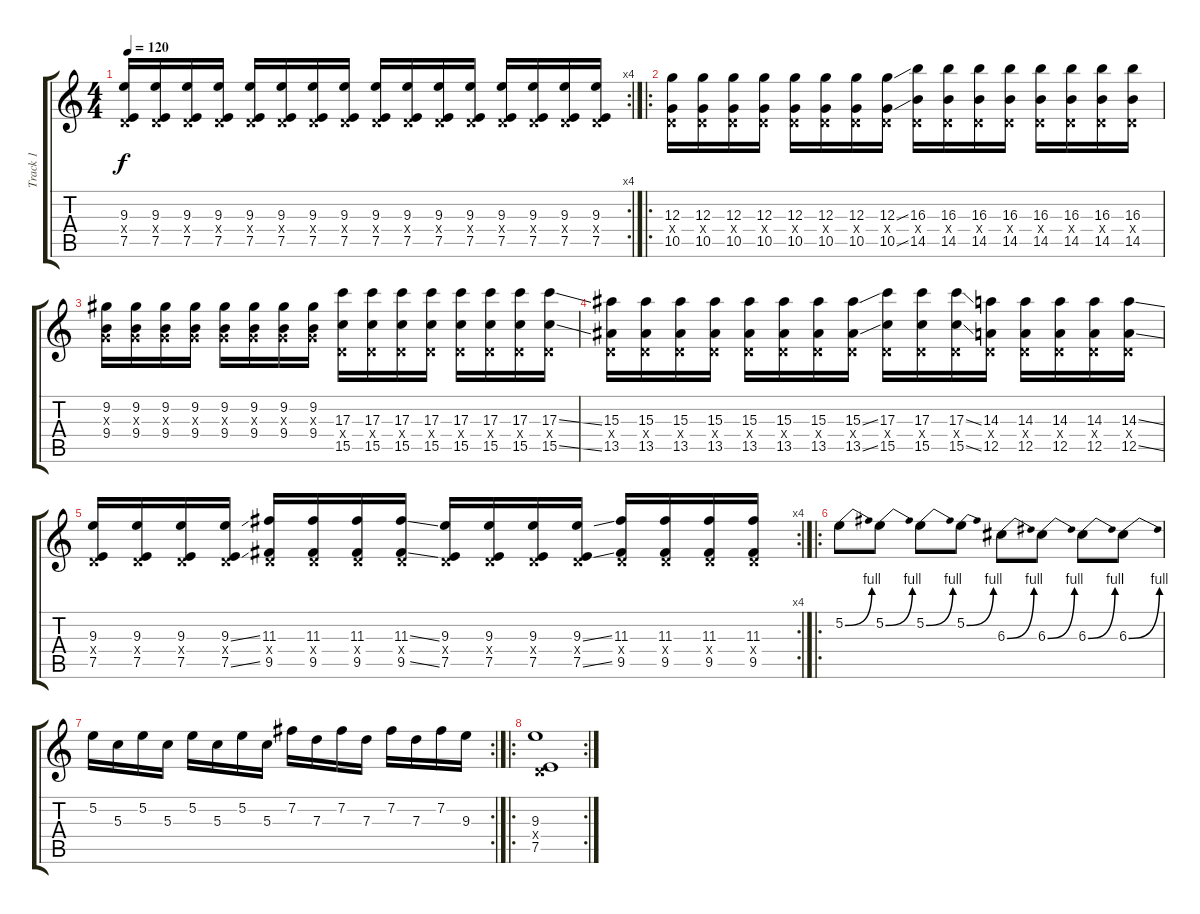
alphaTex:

\track ("Track 1" "Track 1") {instrument distortionguitar}
\staff {score tabs}
\tuning (E4 B3 G3 D3 A2 E2) {hide}
\rc 4
\ts (4 4)
\tempo 120
\clef g2
\ks c
(9.3 0.4{x} 7.5).16{dy f} (9.3 0.4{x} 7.5).16 (9.3 0.4{x} 7.5).16 (9.3 0.4{x} 7.5).16 (9.3 0.4{x} 7.5).16 (9.3 0.4{x} 7.5).16 (9.3 0.4{x} 7.5).16 (9.3 0.4{x} 7.5).16 (9.3 0.4{x} 7.5).16 (9.3 0.4{x} 7.5).16 (9.3 0.4{x} 7.5).16 (9.3 0.4{x} 7.5).16 (9.3 0.4{x} 7.5).16 (9.3 0.4{x} 7.5).16 (9.3 0.4{x} 7.5).16 (9.3 0.4{x} 7.5).16 |
\ro
(12.3 0.4{x} 10.5).16 (12.3 0.4{x} 10.5).16 (12.3 0.4{x} 10.5).16 (12.3 0.4{x} 10.5).16 (12.3 0.4{x} 10.5).16 (12.3 0.4{x} 10.5).16 (12.3 0.4{x} 10.5).16 (12.3{ss} 0.4{x} 10.5{ss}).16 (16.3 0.4{x} 14.5).16 (16.3 0.4{x} 14.5).16 (16.3 0.4{x} 14.5).16 (16.3 0.4{x} 14.5).16 (16.3 0.4{x} 14.5).16 (16.3 0.4{x} 14.5).16 (16.3 0.4{x} 14.5).16 (16.3 0.4{x} 14.5).16 |
(9.2 0.3{x} 9.4).16 (9.2 0.3{x} 9.4).16 (9.2 0.3{x} 9.4).16 (9.2 0.3{x} 9.4).16 (9.2 0.3{x} 9.4).16 (9.2 0.3{x} 9.4).16 (9.2 0.3{x} 9.4).16 (9.2 0.3{x} 9.4).16 (17.3 0.4{x} 15.5).16 (17.3 0.4{x} 15.5).16 (17.3 0.4{x} 15.5).16 (17.3 0.4{x} 15.5).16 (17.3 0.4{x} 15.5).16 (17.3 0.4{x} 15.5).16 (17.3 0.4{x} 15.5).16 (17.3{ss} 0.4{x} 15.5{ss}).16 |
(15.3 0.4{x} 13.5).16 (15.3 0.4{x} 13.5).16 (15.3 0.4{x} 13.5).16 (15.3 0.4{x} 13.5).16 (15.3 0.4{x} 13.5).16 (15.3 0.4{x} 13.5).16 (15.3 0.4{x} 13.5).16 (15.3{ss} 0.4{x} 13.5{ss}).16 (17.3 0.4{x} 15.5).16 (17.3 0.4{x} 15.5).16 (17.3{ss} 0.4{x} 15.5{ss}).16 (14.3 0.4{x} 12.5).16 (14.3 0.4{x} 12.5).16 (14.3 0.4{x} 12.5).16 (14.3 0.4{x} 12.5).16 (14.3{ss} 0.4{x} 12.5{ss}).16 |
\rc 4
(9.3 0.4{x} 7.5).16 (9.3 0.4{x} 7.5).16 (9.3 0.4{x} 7.5).16 (9.3{ss} 0.4{x} 7.5{ss}).16 (11.3 0.4{x} 9.5).16 (11.3 0.4{x} 9.5).16 (11.3 0.4{x} 9.5).16 (11.3{ss} 0.4{x} 9.5{ss}).16 (9.3 0.4{x} 7.5).16 (9.3 0.4{x} 7.5).16 (9.3 0.4{x} 7.5).16 (9.3{ss} 0.4{x} 7.5{ss}).16 (11.3 0.4{x} 9.5).16 (11.3 0.4{x} 9.5).16 (11.3 0.4{x} 9.5).16 (11.3 0.4{x} 9.5).16 |
\ro
5.2{be (bend 0 0 60 4)}.8 5.2{be (bend 0 0 60 4)}.8 5.2{be (bend 0 0 60 4)}.8 5.2{be (bend 0 0 60 4)}.8 6.3{be (bend 0 0 60 4)}.8 6.3{be (bend 0 0 60 4)}.8 6.3{be (bend 0 0 60 4)}.8 6.3{be (bend 0 0 60 4)}.8 |
\rc 2
5.2.16 5.3.16 5.2.16 5.3.16 5.2.16 5.3.16 5.2.16 5.3.16 7.2.16 7.3.16 7.2.16 7.3.16 7.2.16 7.3.16 7.2.16 9.3.16 |
\ro
\rc 2
(9.3 0.4{x} 7.5).1
